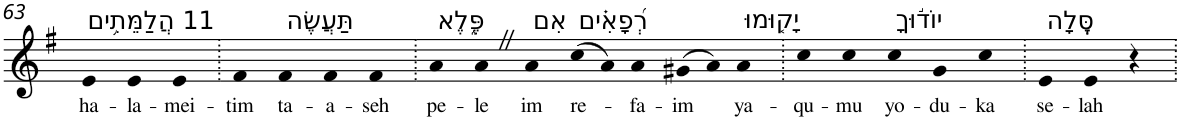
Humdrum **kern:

**kern	**text
*part1	*part1
*staff1	*staff1
*I"Piano	*
*I'Pno	*
!!LO:PB:g=z
*clefG2	*
*k[f#]	*
*G:	*
=63	=63
!LO:TX:a:t=11 הֲלַמֵּתִ֥ים	!
!	!LO:LY:b
4e	ha-
!	!LO:LY:b
4e	-la-
!	!LO:LY:b
4e	-mei-
=64.	=64.
!	!LO:LY:b
4f#	-tim
!LO:TX:a:t=תַּעֲשֶׂה	!
!	!LO:LY:b
4f#	ta-
!	!LO:LY:b
4f#	-a-
!	!LO:LY:b
4f#	-seh
=65.	=65.
!LO:TX:a:t=פֶּ֑לֶא	!
!	!LO:LY:b
4a	pe-
!	!LO:LY:b
4aZ	-le
!LO:TX:a:t=אִם	!
!	!LO:LY:b
4a	im
!LO:TX:a:t=רְ֝פָאִ֗ים	!
!	!LO:LY:b
(>8cc	re-
8a)	.
!	!LO:LY:b
4a	-fa-
!	!LO:LY:b
(>8g#X	-im
8a)	.
!LO:TX:a:t=יָק֤וּמוּ	!
!	!LO:LY:b
4a	ya-
=66.	=66.
!	!LO:LY:b
4cc	-qu-
!	!LO:LY:b
4cc	-mu
!LO:TX:a:t=יוֹד֬וּךָ	!
!	!LO:LY:b
4cc	yo-
!	!LO:LY:b
4g	-du-
!	!LO:LY:b
4cc	-ka
=67.	=67.
!LO:TX:a:t=סֶּֽלָה	!
!	!LO:LY:b
4e	se-
!	!LO:LY:b
4e	-lah
4r	.
=.	=.
*-	*-
